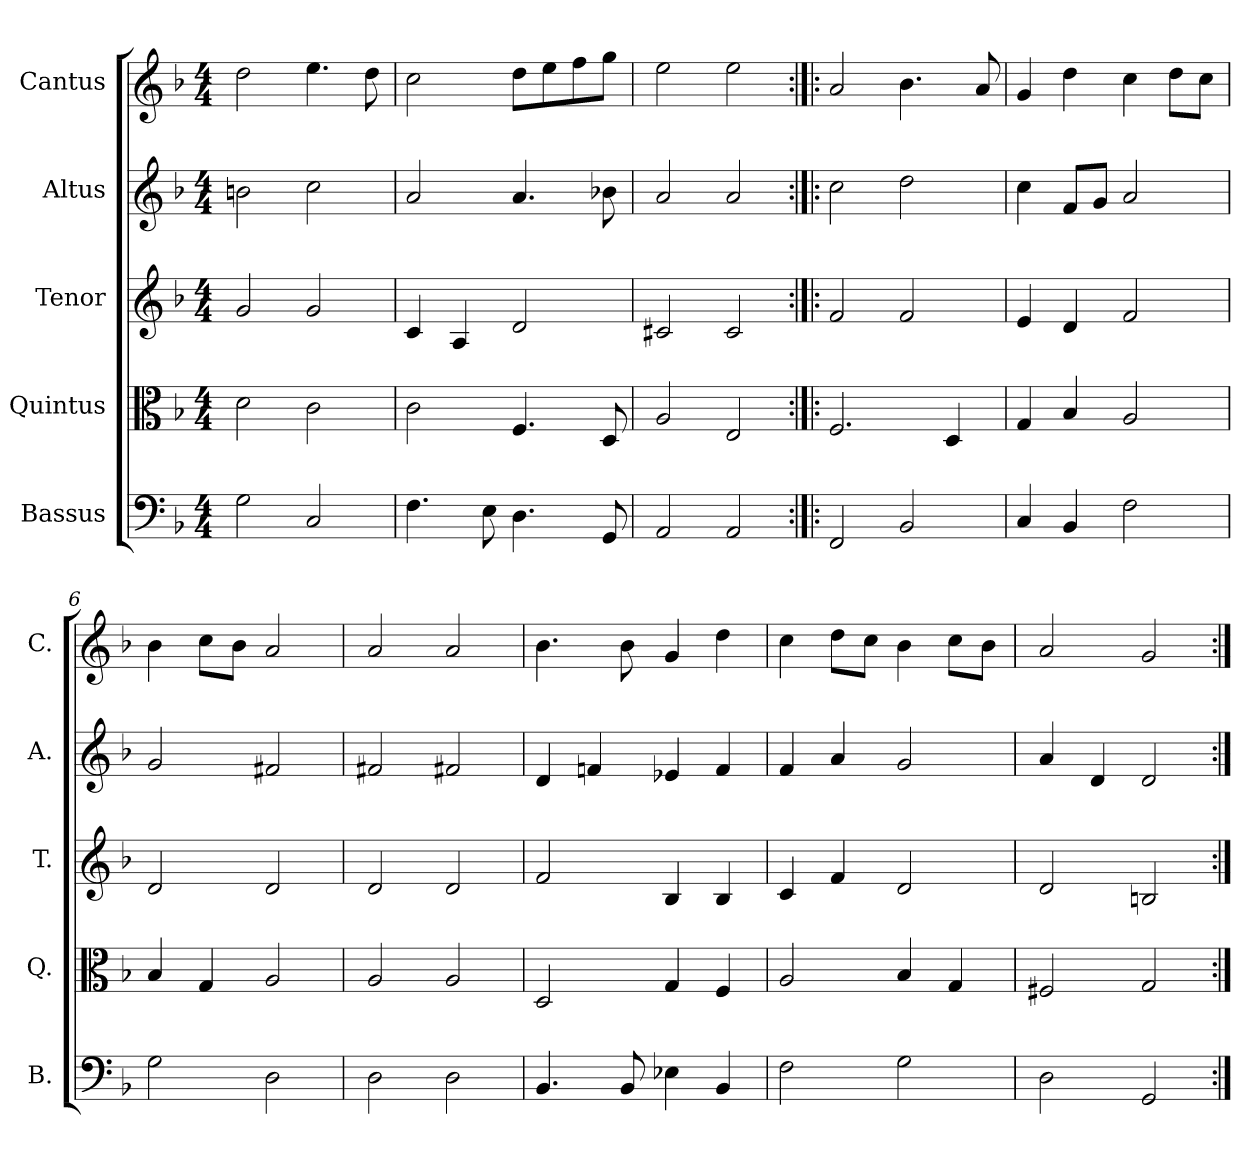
**kern	**kern	**kern	**kern	**kern
*part5	*part4	*part3	*part2	*part1
*staff5	*staff4	*staff3	*staff2	*staff1
*I"Bassus	*I"Quintus	*I"Tenor	*I"Altus	*I"Cantus
*I'B.	*I'Q.	*I'T.	*I'A.	*I'C.
*clefF4	*clefC3	*clefG2	*clefG2	*clefG2
*k[b-]	*k[b-]	*k[b-]	*k[b-]	*k[b-]
*F:	*F:	*F:	*F:	*F:
*M4/4	*M4/4	*M4/4	*M4/4	*M4/4
=1	=1	=1	=1	=1
2G\	2d\	2g/	2bn\	2dd\
2C/	2c\	2g/	2cc\	4.ee\
.	.	.	.	8dd\
=2	=2	=2	=2	=2
4.F\	2c\	4c/	2a/	2cc\
.	.	4A/	.	.
8E\	.	.	.	.
4.D\	4.F/	2d/	4.a/	8dd\L
.	.	.	.	8ee\
.	.	.	.	8ff\
8GG/	8D/	.	8b-X\	8gg\J
=3	=3	=3	=3	=3
2AA/	2A/	2c#X/	2a/	2ee\
2AA/	2E/	2c#/	2a/	2ee\
=4:|!|:	=4:|!|:	=4:|!|:	=4:|!|:	=4:|!|:
2FF/	2.F/	2f/	2cc\	2a/
2BB-/	.	2f/	2dd\	4.b-\
.	4D/	.	.	.
.	.	.	.	8a/
=5	=5	=5	=5	=5
4C/	4G/	4e/	4cc\	4g/
4BB-/	4B-/	4d/	8f/L	4dd\
.	.	.	8g/J	.
2F\	2A/	2f/	2a/	4cc\
.	.	.	.	8dd\L
.	.	.	.	8cc\J
=6	=6	=6	=6	=6
2G\	4B-/	2d/	2g/	4b-\
.	4G/	.	.	8cc\L
.	.	.	.	8b-\J
2D\	2A/	2d/	2f#X/	2a/
=7	=7	=7	=7	=7
2D\	2A/	2d/	2f#/	2a/
2D\	2A/	2d/	2f#X/	2a/
=8	=8	=8	=8	=8
4.BB-/	2D/	2f/	4d/	4.b-\
.	.	.	4fn/	.
8BB-/	.	.	.	8b-\
4E-X\	4G/	4B-/	4e-X/	4g/
4BB-/	4F/	4B-/	4f/	4dd\
=9	=9	=9	=9	=9
2F\	2A/	4c/	4f/	4cc\
.	.	4f/	4a/	8dd\L
.	.	.	.	8cc\J
2G\	4B-/	2d/	2g/	4b-\
.	4G/	.	.	8cc\L
.	.	.	.	8b-\J
=10	=10	=10	=10	=10
2D\	2F#X/	2d/	4a/	2a/
.	.	.	4d/	.
2GG/	2G/	2Bn/	2d/	2g/
=:|!	=:|!	=:|!	=:|!	=:|!
*-	*-	*-	*-	*-
